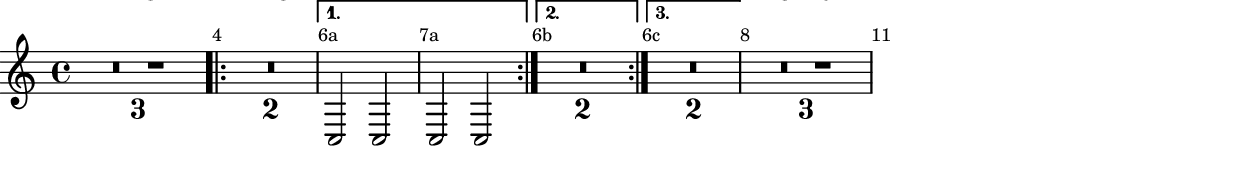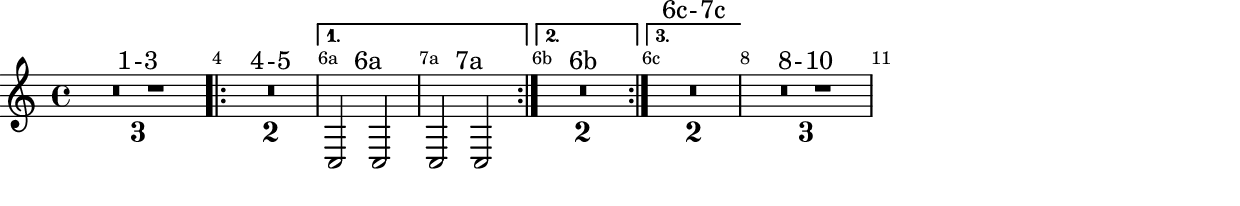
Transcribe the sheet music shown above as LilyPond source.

%% Generated by lilypond-book
%% Options: [exampleindent=10.16\mm,indent=0\mm,line-width=160\mm,paper-height=845.047\pt,paper-width=597.508\pt,papersize='(cons (* 597.508 pt) (* 845.047 pt))]
\include "lilypond-book-preamble.ly"


% ****************************************************************
% Start cut-&-pastable-section
% ****************************************************************

#(ly:set-option 'eps-box-padding 3.000000)



\paper {
  #(set-paper-size '(cons (* 597.508 pt) (* 845.047 pt)))
  indent = 0\mm
  line-width = 160\mm
  % offset the left padding, also add 1mm as lilypond creates cropped
  % images with a little space on the right
  line-width = #(- line-width (* mm  3.000000) (* mm 1))
}

\layout {
  
}




% ****************************************************************
% ly snippet:
% ****************************************************************
\sourcefilename "/lilypond-2.25.21/input/regression/measure-counter-alternative-numbering.ly"
\sourcefileline 0
\version "2.23.3"

\header {
  texidoc = "Measure counters follow alternative numbering when active.
This also works with compressed multi-measure rests."
}

\layout {
  \context {
    \Score
    \override BarNumber.break-visibility = ##(#t #t #t)
    alternativeNumberingStyle = #'numbers-with-letters
    \override MultiMeasureRestNumber.direction = #DOWN
    \override MeasureCounter.font-encoding = #'latin1
    \override MeasureCounter.font-size = 1
  }
}

music =
\compressMMRests {
  \startMeasureCount
  R1*3
  \repeat volta 3 {
    R1*2
  }
  \alternative {
    { c2 2 2 2 }
    { R1*2 }
    { R1*2 }
  }
  R1*3
  \stopMeasureCount
}

\score {
  \music
  \layout {
    \context {
      \Score
      \consists Measure_counter_engraver
    }
  }
}

\score {
  \music
  \layout {
    \context {
      \Staff
      % Test that this still works with the engraver in Staff.
      \consists Measure_counter_engraver
    }
  }
}



% ****************************************************************
% end ly snippet
% ****************************************************************
